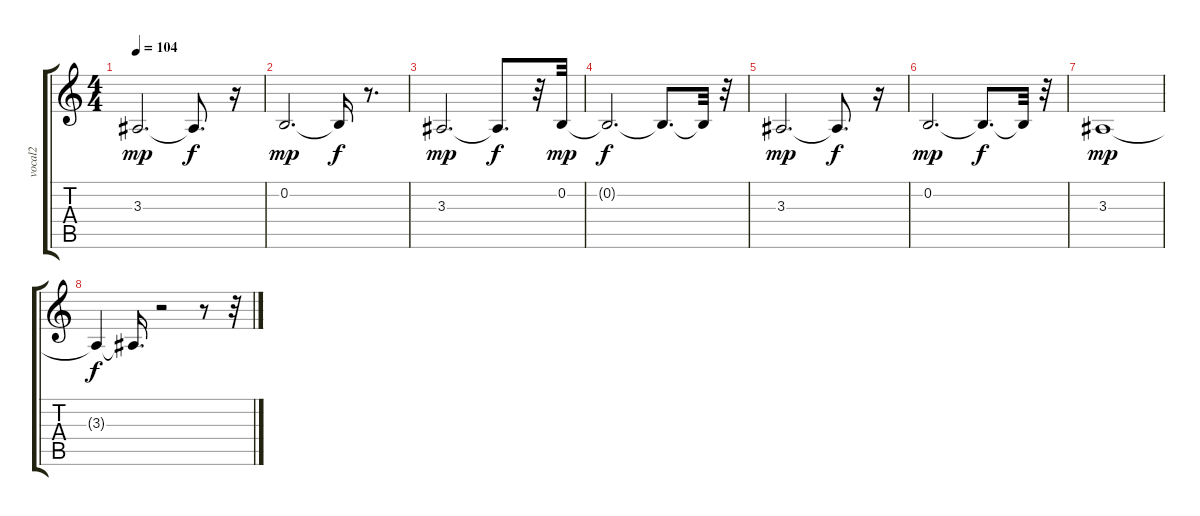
\track ("vocal2" "vocal2") {instrument cello}
\staff {score tabs}
\tuning (E4 B3 G3 D3 A2 E2) {hide}
\ts (4 4)
\tempo 104
\clef g2
\ks c
3.3.2{d dy mp} 3.3{t}.8{d dy f} r.16 |
0.2.2{d dy mp} 0.2{t}.16{dy f} r.8{d} |
3.3.2{d dy mp} 3.3{t}.8{d dy f} r.32 0.2.32{dy mp} |
0.2{t}.2{d dy f} 0.2{t}.8{d} 0.2{t}.32 r.32 |
3.3.2{d dy mp} 3.3{t}.8{d dy f} r.16 |
0.2.2{d dy mp} 0.2{t}.8{d dy f} 0.2{t}.32 r.32 |
3.3.1{dy mp} |
3.3{t}.4{dy f} 3.3{t}.16{d} r.2 r.8 r.32
